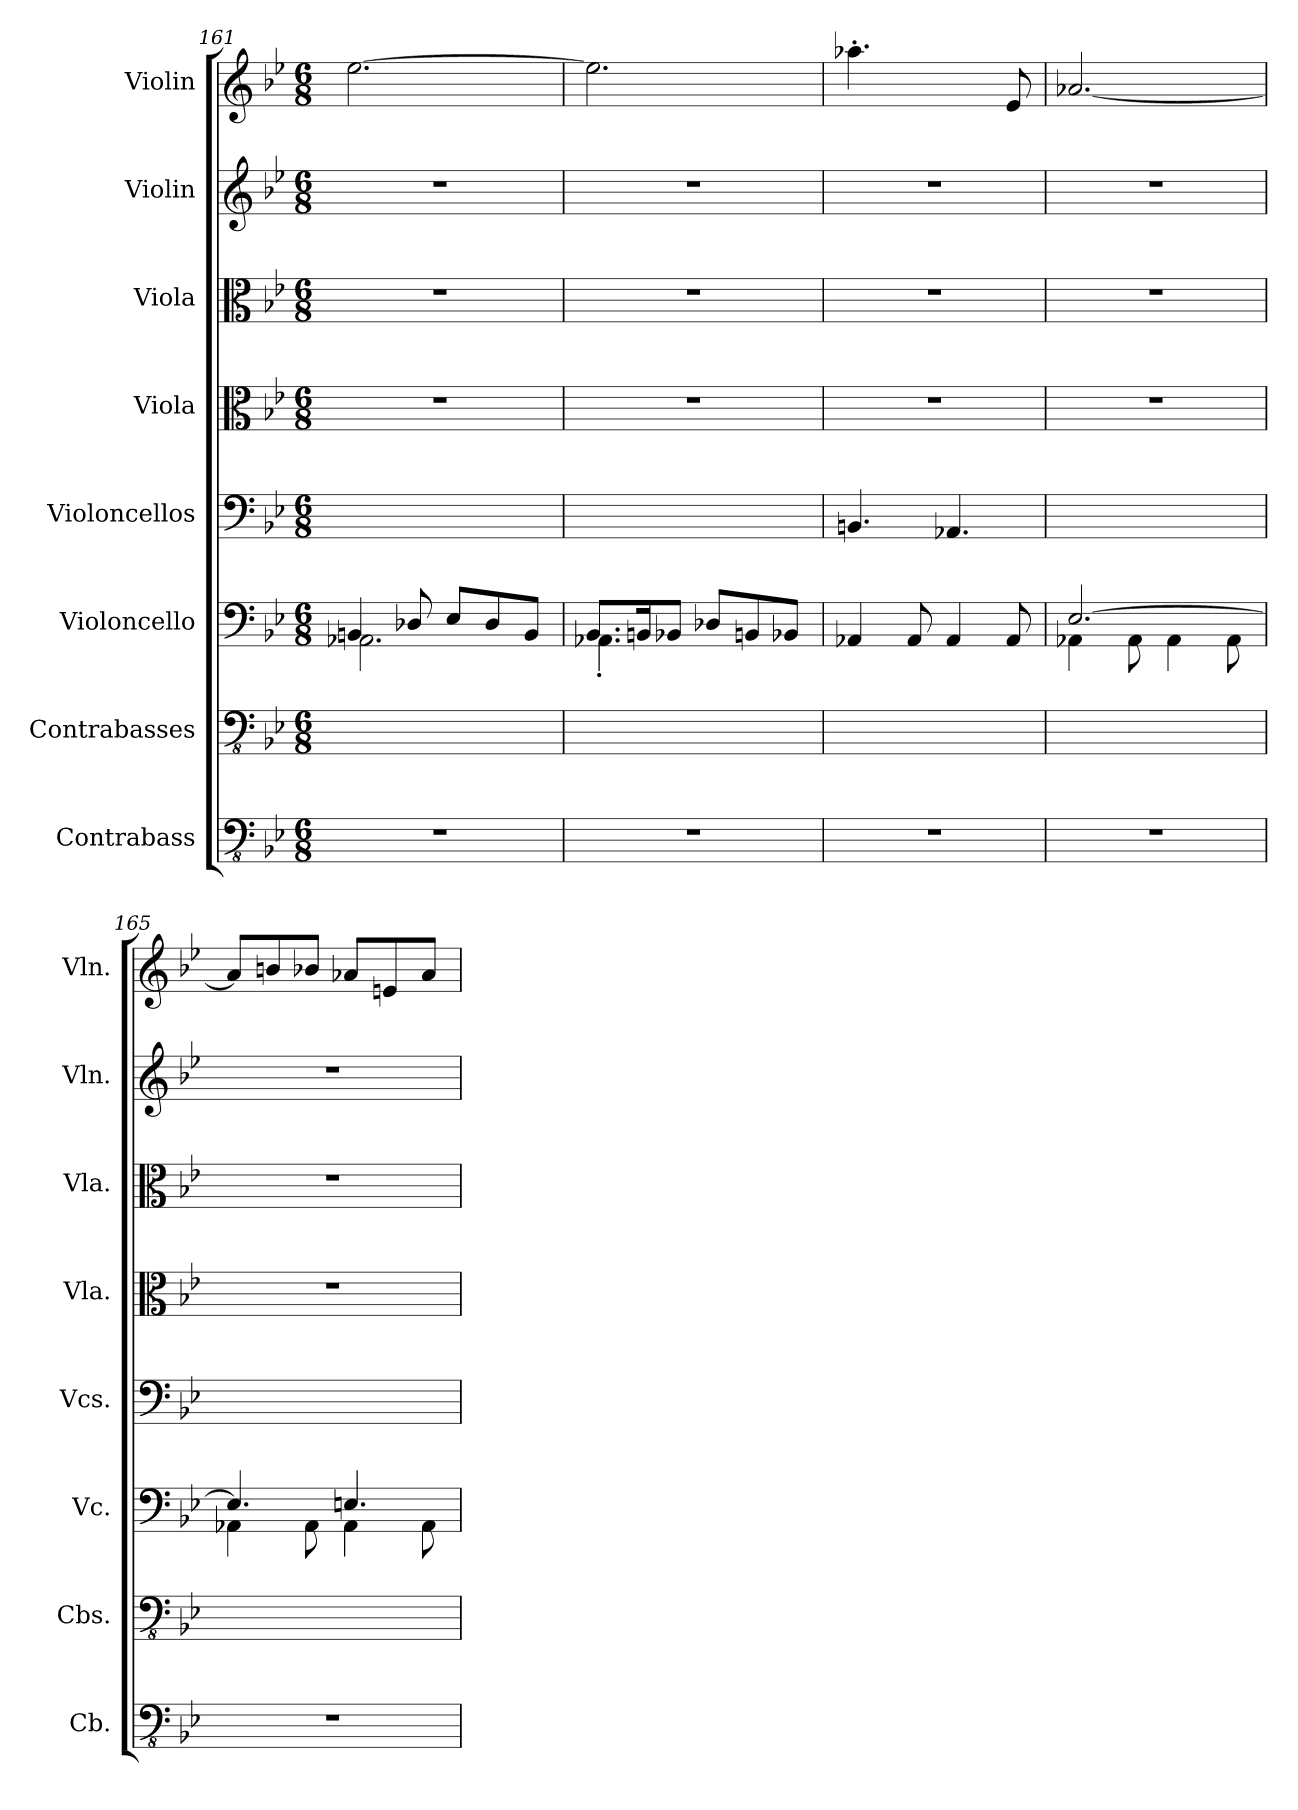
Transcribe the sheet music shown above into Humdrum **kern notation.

**kern	**kern	**kern	**kern	**kern	**kern	**kern	**kern
*part8	*part7	*part6	*part5	*part4	*part3	*part2	*part1
*staff8	*staff7	*staff6	*staff5	*staff4	*staff3	*staff2	*staff1
*I"Contrabass	*I"Contrabasses	*I"Violoncello	*I"Violoncellos	*I"Viola	*I"Viola	*I"Violin	*I"Violin
*I'Cb.	*I'Cbs.	*I'Vc.	*I'Vcs.	*I'Vla.	*I'Vla.	*I'Vln.	*I'Vln.
*clefFv4	*clefFv4	*clefF4	*clefF4	*clefC3	*clefC3	*clefG2	*clefG2
*ITrd7c12	*	*	*	*	*	*	*
*k[b-e-]	*k[b-e-]	*k[b-e-]	*k[b-e-]	*k[b-e-]	*k[b-e-]	*k[b-e-]	*k[b-e-]
*M6/8	*M6/8	*M6/8	*M6/8	*M6/8	*M6/8	*M6/8	*M6/8
=161	=161	=161	=161	=161	=161	=161	=161
*	*	*^	*	*	*	*	*
2.r	2.ryy	4BBn/	2.AA-X\	2.ryy	2.r	2.r	2.r	[2.ee-\
.	.	8D-X/	.	.	.	.	.	.
.	.	8E-/L	.	.	.	.	.	.
.	.	8D-/	.	.	.	.	.	.
.	.	8BB/J	.	.	.	.	.	.
!!LO:PB:g=z
=162	=162	=162	=162	=162	=162	=162	=162	=162
2.r	2.ryy	8.BB-/L	4.AA-X'\	2.ryy	2.r	2.r	2.r	2.ee-\]
.	.	16BBn/K	.	.	.	.	.	.
.	.	8BB-X/J	.	.	.	.	.	.
.	.	8D-X/L	4.ryy	.	.	.	.	.
.	.	8BBn/	.	.	.	.	.	.
.	.	8BB-X/J	.	.	.	.	.	.
*	*	*v	*v	*	*	*	*	*
=163	=163	=163	=163	=163	=163	=163	=163
2.r	2.ryy	4AA-X/	4.BBn/	2.r	2.r	2.r	4.aa-X'\
.	.	8AA-/	.	.	.	.	.
.	.	4AA-/	4.AA-X/	.	.	.	4ryy
.	.	8AA-/	.	.	.	.	8e-/
=164	=164	=164	=164	=164	=164	=164	=164
*	*	*^	*	*	*	*	*
2.r	2.ryy	[2.E-/	4AA-X\	2.ryy	2.r	2.r	2.r	[2.a-X/
.	.	.	8AA-\	.	.	.	.	.
.	.	.	4AA-\	.	.	.	.	.
.	.	.	8AA-\	.	.	.	.	.
=165	=165	=165	=165	=165	=165	=165	=165	=165
2.r	2.ryy	4.E-/]	4AA-X\	2.ryy	2.r	2.r	2.r	8a-/L]
.	.	.	.	.	.	.	.	8bn/
.	.	.	8AA-\	.	.	.	.	8b-X/J
.	.	4.En/	4AA-\	.	.	.	.	8a-X/L
.	.	.	.	.	.	.	.	8en/
.	.	.	8AA-\	.	.	.	.	8a-/J
*	*	*v	*v	*	*	*	*	*
=	=	=	=	=	=	=	=
*-	*-	*-	*-	*-	*-	*-	*-
